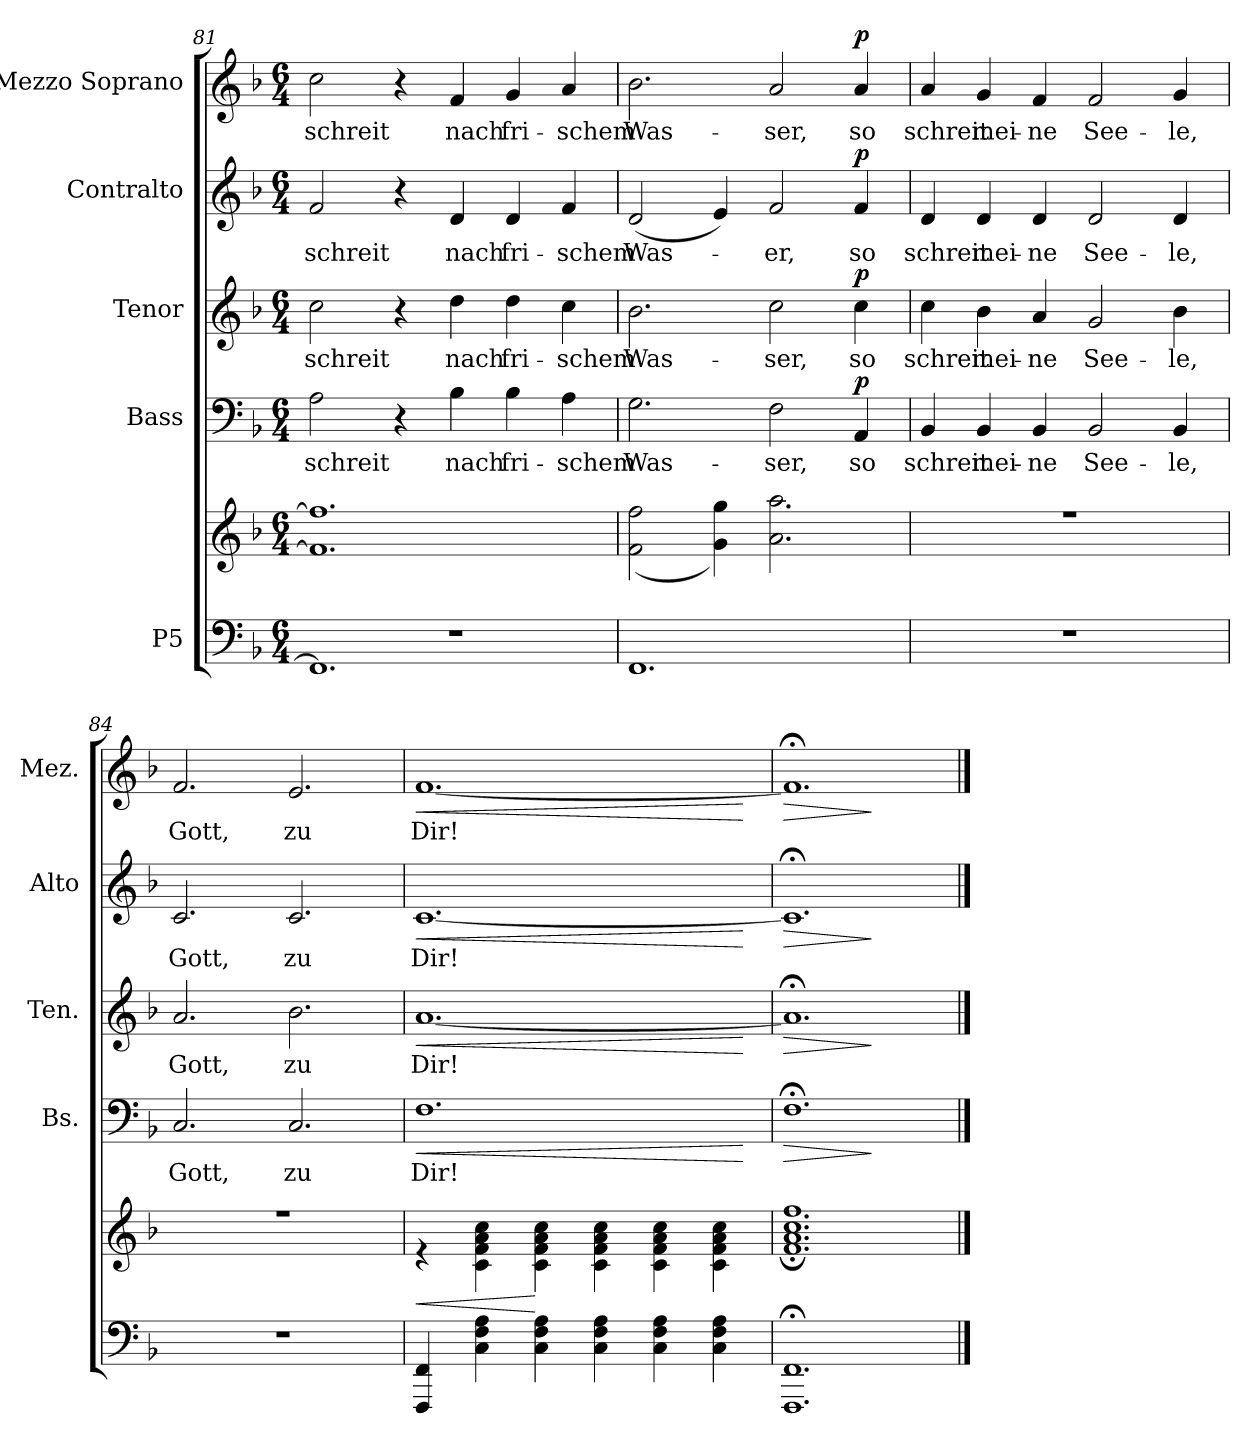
**kern	**kern	**dynam	**kern	**text	**dynam	**kern	**text	**dynam	**kern	**text	**dynam	**kern	**text	**dynam
*part5	*part5	*part5	*part4	*part4	*part4	*part3	*part3	*part3	*part2	*part2	*part2	*part1	*part1	*part1
*staff6	*staff5	*staff5/6	*staff4	*staff4	*staff4	*staff3	*staff3	*staff3	*staff2	*staff2	*staff2	*staff1	*staff1	*staff1
*I"P5	*	*	*I"Bass	*	*	*I"Tenor	*	*	*I"Contralto	*	*	*I"Mezzo Soprano	*	*
*	*	*	*I'Bs.	*	*	*I'Ten.	*	*	*I'Alto	*	*	*I'Mez.	*	*
*clefF4	*clefG2	*	*clefF4	*	*	*clefG2	*	*	*clefG2	*	*	*clefG2	*	*
*	*	*	*	*	*	*ITrd7c12	*	*	*	*	*	*	*	*
*k[b-]	*k[b-]	*	*k[b-]	*	*	*k[b-]	*	*	*k[b-]	*	*	*k[b-]	*	*
*F:	*F:	*	*F:	*	*	*F:	*	*	*F:	*	*	*F:	*	*
*M6/4	*M6/4	*	*M6/4	*	*	*M6/4	*	*	*M6/4	*	*	*M6/4	*	*
=81	=81	=81	=81	=81	=81	=81	=81	=81	=81	=81	=81	=81	=81	=81
*^	*	*	*	*	*	*	*	*	*	*	*	*	*	*
1.r	1.FF]	1.f] 1.ff]	.	2A\	schreit	.	2c\	schreit	.	2f/	schreit	.	2cc\	schreit	.
.	.	.	.	4r	.	.	4r	.	.	4r	.	.	4r	.	.
.	.	.	.	4B-\	nach	.	4d\	nach	.	4d/	nach	.	4f/	nach	.
.	.	.	.	4B-\	fri-	.	4d\	fri-	.	4d/	fri-	.	4g/	fri-	.
.	.	.	.	4A\	-schem	.	4c\	-schem	.	4f/	-schem	.	4a/	-schem	.
*v	*v	*	*	*	*	*	*	*	*	*	*	*	*	*	*
=82	=82	=82	=82	=82	=82	=82	=82	=82	=82	=82	=82	=82	=82	=82
*	*^	*	*	*	*	*	*	*	*	*	*	*	*	*
1.FF	1.ryy	(>2f\ 2ff\	.	2.G\	Was-	.	2.B-\	Was-	.	(2d/	Was-	.	2.b-\	Was-	.
.	.	4g\ 4gg\)	.	.	.	.	.	.	.	4e/)	.	.	.	.	.
.	.	2.a\ 2.aa\	.	2F\	-ser,	.	2c\	-ser,	.	2f/	-er,	.	2a/	-ser,	.
!	!	!	!	!	!	!LO:DY:a	!	!	!LO:DY:a	!	!	!LO:DY:a	!	!	!LO:DY:a
.	.	.	.	4AA/	so	p	4c\	so	p	4f/	so	p	4a/	so	p
!!LO:LB:g=z
=83	=83	=83	=83	=83	=83	=83	=83	=83	=83	=83	=83	=83	=83	=83	=83
1.r	1.r	1.ryy	.	4BB-/	schreit	.	4c\	schreit	.	4d/	schreit	.	4a/	schreit	.
.	.	.	.	4BB-/	mei-	.	4B-\	mei-	.	4d/	mei-	.	4g/	mei-	.
.	.	.	.	4BB-/	-ne	.	4A/	-ne	.	4d/	-ne	.	4f/	-ne	.
.	.	.	.	2BB-/	See-	.	2G/	See-	.	2d/	See-	.	2f/	See-	.
.	.	.	.	4BB-/	-le,	.	4B-\	-le,	.	4d/	-le,	.	4g/	-le,	.
=84	=84	=84	=84	=84	=84	=84	=84	=84	=84	=84	=84	=84	=84	=84	=84
1.r	1.r	1.ryy	.	2.C/	Gott,	.	2.A/	Gott,	.	2.c/	Gott,	.	2.f/	Gott,	.
.	.	.	.	2.C/	zu	.	2.B-\	zu	.	2.c/	zu	.	2.e/	zu	.
=85	=85	=85	=85	=85	=85	=85	=85	=85	=85	=85	=85	=85	=85	=85	=85
!	!	!	!LO:HP:b	!	!	!LO:HP:b	!	!	!LO:HP:b	!	!	!LO:HP:b	!	!	!LO:HP:b
4FFF/ 4FF/	1.ryy	4r	<	1.F	Dir!	<	[1.A	Dir!	<	[1.c	Dir!	<	[1.f	Dir!	<
4C\ 4F\ 4A\	.	4c\ 4f\ 4a\ 4cc\	.	.	.	.	.	.	.	.	.	.	.	.	.
4C\ 4F\ 4A\	.	4c\ 4f\ 4a\ 4cc\	[	.	.	.	.	.	.	.	.	.	.	.	.
4C\ 4F\ 4A\	.	4c\ 4f\ 4a\ 4cc\	.	.	.	.	.	.	.	.	.	.	.	.	.
4C\ 4F\ 4A\	.	4c\ 4f\ 4a\ 4cc\	.	.	.	.	.	.	.	.	.	.	.	.	.
4C\ 4F\ 4A\	.	4c\ 4f\ 4a\ 4cc\	.	.	.	.	.	.	.	.	.	.	.	.	.
*	*v	*v	*	*	*	*	*	*	*	*	*	*	*	*	*
.	.	.	.	.	[	.	.	[	.	.	[	.	.	[
=86	=86	=86	=86	=86	=86	=86	=86	=86	=86	=86	=86	=86	=86	=86
*	*^	*	*	*	*	*	*	*	*	*	*	*	*	*
!	!	!	!	!	!	!LO:HP:b	!	!	!LO:HP:b	!	!	!LO:HP:b	!	!	!LO:HP:b
1.FFF;< 1.FF;<	1.ryy	1.f; 1.a; 1.cc; 1.ff;	.	1.F;	.	>	1.A;]	.	>	1.c;]	.	>	1.f;]	.	>
*	*v	*v	*	*	*	*	*	*	*	*	*	*	*	*	*
.	.	.	.	.	]	.	.	]	.	.	]	.	.	]
==	==	==	==	==	==	==	==	==	==	==	==	==	==	==
*-	*-	*-	*-	*-	*-	*-	*-	*-	*-	*-	*-	*-	*-	*-
